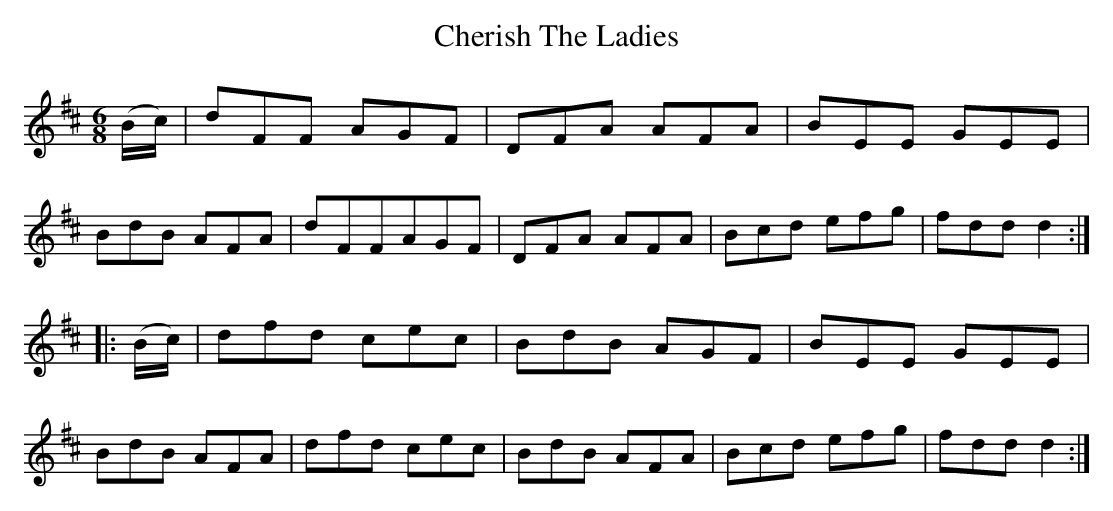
X:1
T:Cherish The Ladies
BRENNAN Dec. 2002 (HTTP://WWW.SOSYOURMOM.COM)
M:6/8
L:1/8
K:D
(B/2c/2)|dFF AGF|DFA AFA|BEE GEE|
BdB AFA|dFFAGF|DFA AFA|Bcd efg|fdd d2:|
|:(B/2c/2)|dfd cec|BdB AGF|BEE GEE|
BdB AFA|dfd cec|BdB AFA|Bcd efg|fdd d2:|
